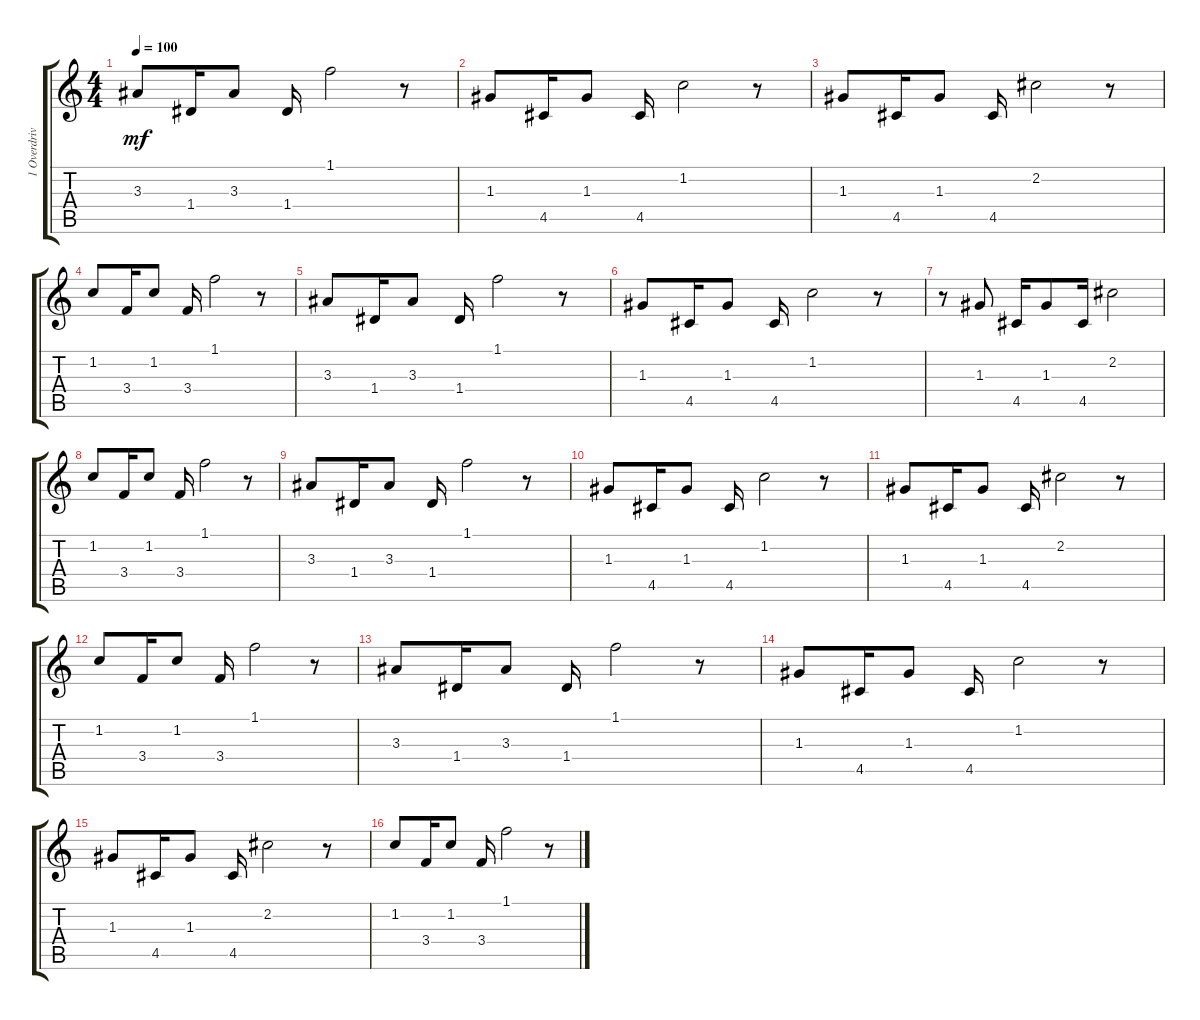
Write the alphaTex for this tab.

\track ("1 Overdriven" "1 Overdriv") {instrument overdrivenguitar}
\staff {score tabs}
\tuning (E4 B3 G3 D3 A2 E2) {hide}
\ts (4 4)
\tempo 100
\clef g2
\ks c
3.3.8{dy mf} 1.4.16 3.3.8 1.4.16 1.1.2 r.8 |
1.3.8 4.5.16 1.3.8 4.5.16 1.2.2 r.8 |
1.3.8 4.5.16 1.3.8 4.5.16 2.2.2 r.8 |
1.2.8 3.4.16 1.2.8 3.4.16 1.1.2 r.8 |
3.3.8 1.4.16 3.3.8 1.4.16 1.1.2 r.8 |
1.3.8 4.5.16 1.3.8 4.5.16 1.2.2 r.8 |
r.8 1.3.8 4.5.16 1.3.8 4.5.16 2.2.2 |
1.2.8 3.4.16 1.2.8 3.4.16 1.1.2 r.8 |
3.3.8 1.4.16 3.3.8 1.4.16 1.1.2 r.8 |
1.3.8 4.5.16 1.3.8 4.5.16 1.2.2 r.8 |
1.3.8 4.5.16 1.3.8 4.5.16 2.2.2 r.8 |
1.2.8 3.4.16 1.2.8 3.4.16 1.1.2 r.8 |
3.3.8 1.4.16 3.3.8 1.4.16 1.1.2 r.8 |
1.3.8 4.5.16 1.3.8 4.5.16 1.2.2 r.8 |
1.3.8 4.5.16 1.3.8 4.5.16 2.2.2 r.8 |
1.2.8 3.4.16 1.2.8 3.4.16 1.1.2 r.8
